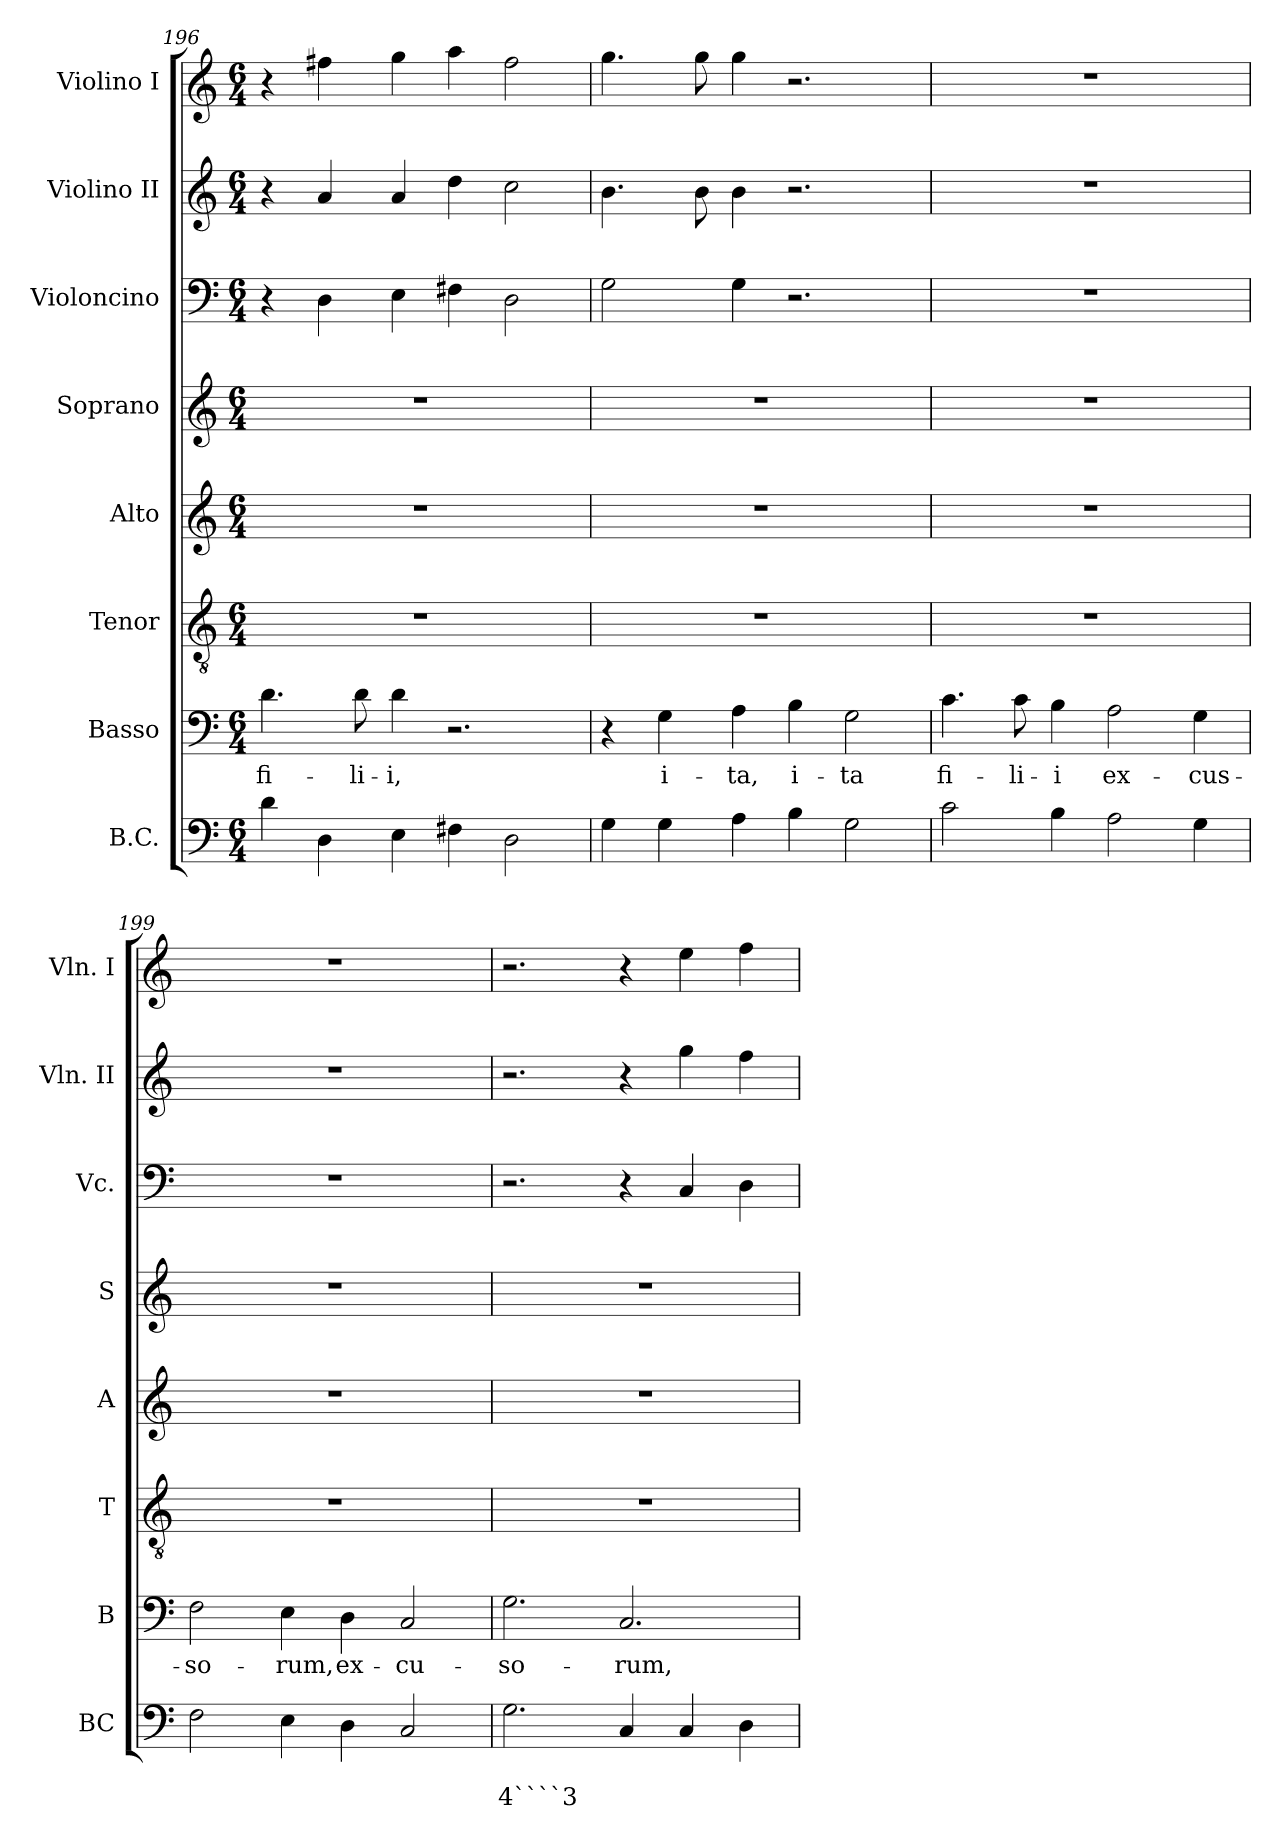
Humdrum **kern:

**kern	**text	**text	**kern	**text	**kern	**kern	**kern	**kern	**kern	**kern
*part8	*part8	*part8	*part7	*part7	*part6	*part5	*part4	*part3	*part2	*part1
*staff8	*staff8	*staff8	*staff7	*staff7	*staff6	*staff5	*staff4	*staff3	*staff2	*staff1
*I"B.C.	*	*	*I"Basso	*	*I"Tenor	*I"Alto	*I"Soprano	*I"Violoncino	*I"Violino II	*I"Violino I
*I'BC	*	*	*I'B	*	*I'T	*I'A	*I'S	*I'Vc.	*I'Vln. II	*I'Vln. I
*clefF4	*	*	*clefF4	*	*clefGv2	*clefG2	*clefG2	*clefF4	*clefG2	*clefG2
*k[]	*	*	*k[]	*	*k[]	*k[]	*k[]	*k[]	*k[]	*k[]
*C:	*	*	*C:	*	*C:	*C:	*C:	*C:	*C:	*C:
*M6/4	*	*	*M6/4	*	*M6/4	*M6/4	*M6/4	*M6/4	*M6/4	*M6/4
=196	=196	=196	=196	=196	=196	=196	=196	=196	=196	=196
!	!	!	!	!LO:LY:b	!	!	!	!	!	!
4d\	.	.	4.d\	fi-	1.r	1.r	1.r	4r	4r	4r
4D\	.	.	.	.	.	.	.	4D\	4a/	4ff#X\
!	!	!	!	!LO:LY:b	!	!	!	!	!	!
.	.	.	8d\	-li-	.	.	.	.	.	.
!	!	!	!	!LO:LY:b	!	!	!	!	!	!
4E\	.	.	4d\	-i,	.	.	.	4E\	4a/	4gg\
4F#X\	.	.	2.r	.	.	.	.	4F#X\	4dd\	4aa\
2D\	.	.	.	.	.	.	.	2D\	2cc\	2ff#\
=197	=197	=197	=197	=197	=197	=197	=197	=197	=197	=197
4G\	.	.	4r	.	1.r	1.r	1.r	2G\	4.b\	4.gg\
!	!	!	!	!LO:LY:b	!	!	!	!	!	!
4G\	.	.	4G\	i-	.	.	.	.	.	.
.	.	.	.	.	.	.	.	.	8b\	8gg\
!	!	!	!	!LO:LY:b	!	!	!	!	!	!
4A\	.	.	4A\	-ta,	.	.	.	4G\	4b\	4gg\
!	!	!	!	!LO:LY:b	!	!	!	!	!	!
4B\	.	.	4B\	i-	.	.	.	2.r	2.r	2.r
!	!	!	!	!LO:LY:b	!	!	!	!	!	!
2G\	.	.	2G\	-ta	.	.	.	.	.	.
=198	=198	=198	=198	=198	=198	=198	=198	=198	=198	=198
!	!	!	!	!LO:LY:b	!	!	!	!	!	!
2c\	.	.	4.c\	fi-	1.r	1.r	1.r	1.r	1.r	1.r
!	!	!	!	!LO:LY:b	!	!	!	!	!	!
.	.	.	8c\	-li-	.	.	.	.	.	.
!	!	!	!	!LO:LY:b	!	!	!	!	!	!
4B\	.	.	4B\	-i	.	.	.	.	.	.
!	!	!	!	!LO:LY:b	!	!	!	!	!	!
2A\	.	.	2A\	ex-	.	.	.	.	.	.
!	!	!	!	!LO:LY:b	!	!	!	!	!	!
4G\	.	.	4G\	-cus-	.	.	.	.	.	.
=199	=199	=199	=199	=199	=199	=199	=199	=199	=199	=199
!	!	!	!	!LO:LY:b	!	!	!	!	!	!
2F\	.	.	2F\	-so-	1.r	1.r	1.r	1.r	1.r	1.r
!	!	!	!	!LO:LY:b	!	!	!	!	!	!
4E\	.	.	4E\	-rum,	.	.	.	.	.	.
!	!	!	!	!LO:LY:b	!	!	!	!	!	!
4D\	.	.	4D\	ex-	.	.	.	.	.	.
!	!	!	!	!LO:LY:b	!	!	!	!	!	!
2C/	.	.	2C/	-cu-	.	.	.	.	.	.
=200	=200	=200	=200	=200	=200	=200	=200	=200	=200	=200
!	!	!LO:LY:b	!	!LO:LY:b	!	!	!	!	!	!
2.G\	.	4````3	2.G\	-so-	1.r	1.r	1.r	2.r	2.r	2.r
!	!	!	!	!LO:LY:b	!	!	!	!	!	!
4C/	.	.	2.C/	-rum,	.	.	.	4r	4r	4r
4C/	.	.	.	.	.	.	.	4C/	4gg\	4ee\
4D\	.	.	.	.	.	.	.	4D\	4ff\	4ff\
=	=	=	=	=	=	=	=	=	=	=
*-	*-	*-	*-	*-	*-	*-	*-	*-	*-	*-
